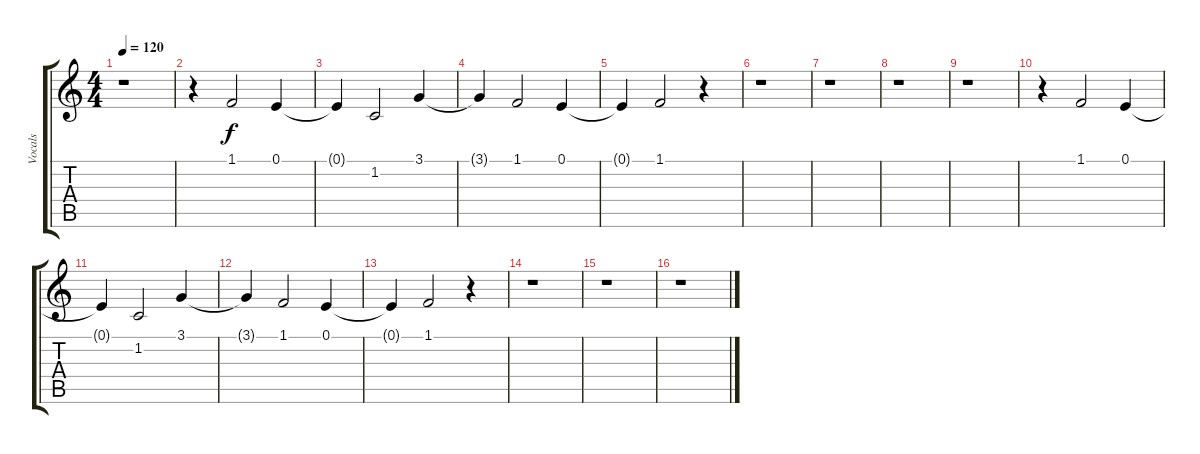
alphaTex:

\track ("Vocals" "Vocals") {instrument oboe}
\staff {score tabs}
\tuning (E4 B3 G3 D3 A2 E2) {hide}
\ts (4 4)
\tempo 120
\clef g2
\ks c
r.1{dy f} |
r.4 1.1.2 0.1.4 |
0.1{t}.4 1.2.2 3.1.4 |
3.1{t}.4 1.1.2 0.1.4 |
0.1{t}.4 1.1.2 r.4 |
r.1 |
r.1 |
r.1 |
r.1 |
r.4 1.1.2 0.1.4 |
0.1{t}.4 1.2.2 3.1.4 |
3.1{t}.4 1.1.2 0.1.4 |
0.1{t}.4 1.1.2 r.4 |
r.1 |
r.1 |
r.1
